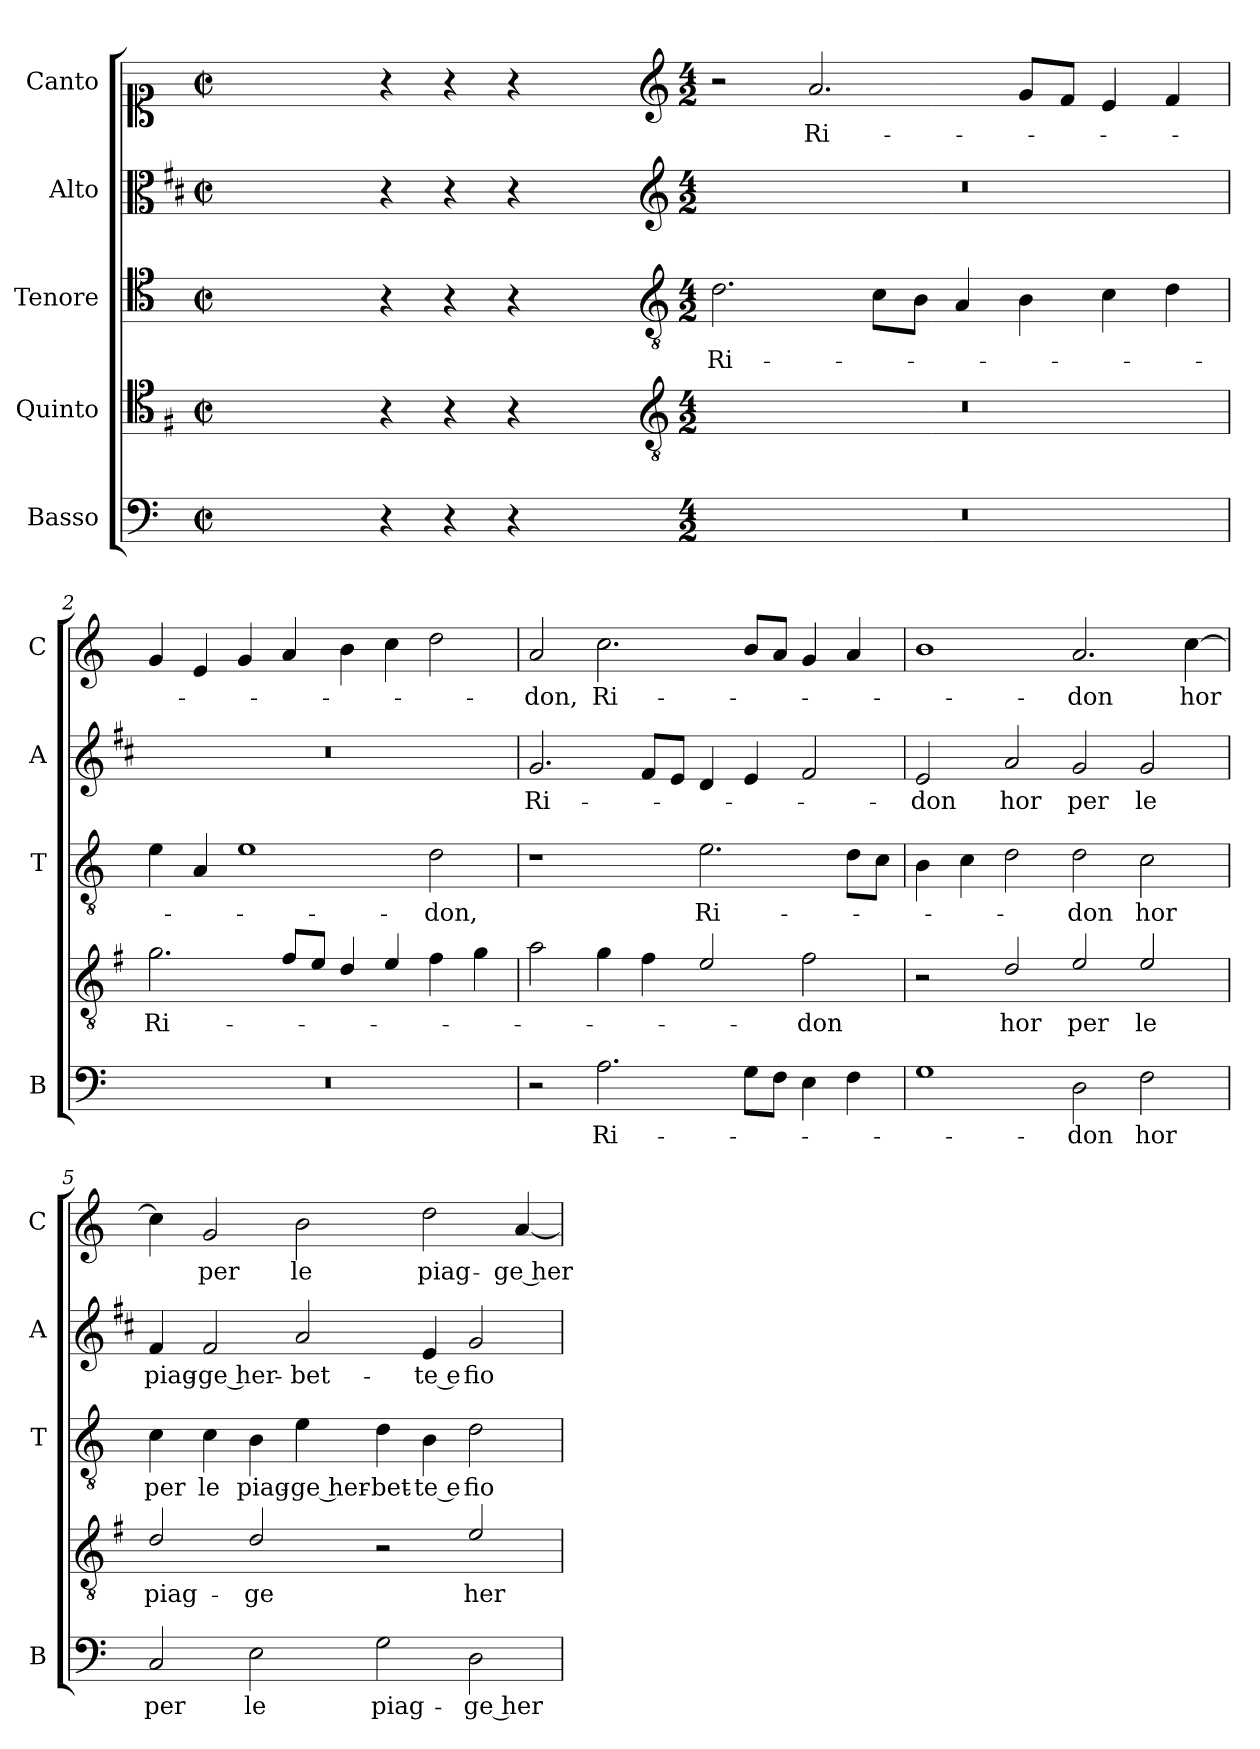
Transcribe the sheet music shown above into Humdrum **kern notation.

**kern	**text	**kern	**text	**kern	**text	**kern	**text	**kern	**text
*part5	*part5	*part4	*part4	*part3	*part3	*part2	*part2	*part1	*part1
*staff5	*staff5	*staff4	*staff4	*staff3	*staff3	*staff2	*staff2	*staff1	*staff1
*I"Basso	*	*I"Quinto	*	*I"Tenore	*	*I"Alto	*	*I"Canto	*
*I'B	*	*	*	*I'T	*	*I'A	*	*I'C	*
*clefF4	*	*clefC4	*	*clefC4	*	*clefC3	*	*clefC1	*
*	*	*ITrd4c7	*	*	*	*ITrd1c2	*	*	*
*k[]	*	*k[]	*	*k[]	*	*k[]	*	*k[]	*
*C:	*	*C:	*	*C:	*	*C:	*	*C:	*
*M2/2	*	*M2/2	*	*M2/2	*	*M2/2	*	*M2/2	*
*met(c|)	*	*met(c|)	*	*met(c|)	*	*met(c|)	*	*met(c|)	*
=	=	=	=	=	=	=	=	=	=
1ryy	.	1ryy	.	1ryy	.	1ryy	.	1ryy	.
=1X-	=1X-	=1X-	=1X-	=1X-	=1X-	=1X-	=1X-	=1X-	=1X-
4r	.	4r	.	4r	.	4r	.	4r	.
4r	.	4r	.	4r	.	4r	.	4r	.
4r	.	4r	.	4r	.	4r	.	4r	.
4ryy	.	4ryy	.	4ryy	.	4ryy	.	4ryy	.
=1-	=1-	=1-	=1-	=1-	=1-	=1-	=1-	=1-	=1-
*	*	*clefGv2	*	*clefGv2	*	*clefG2	*	*clefG2	*
*M4/2	*	*M4/2	*	*M4/2	*	*M4/2	*	*M4/2	*
!	!	!	!	!	!LO:LY:b	!	!	!	!
0r	.	0r	.	2.d\	Ri-	0r	.	2r	.
!	!	!	!	!	!	!	!	!	!LO:LY:b
.	.	.	.	.	.	.	.	2.a/	Ri-
.	.	.	.	8c\L	.	.	.	.	.
.	.	.	.	8B\J	.	.	.	.	.
.	.	.	.	4A/	.	.	.	.	.
.	.	.	.	4B\	.	.	.	8g/L	.
.	.	.	.	.	.	.	.	8f/J	.
.	.	.	.	4c\	.	.	.	4e/	.
.	.	.	.	4d\	.	.	.	4f/	.
=2	=2	=2	=2	=2	=2	=2	=2	=2	=2
!	!	!	!LO:LY:b	!	!	!	!	!	!
0r	.	2.c\	Ri-	4e\	.	0r	.	4g/	.
.	.	.	.	4A/	.	.	.	4e/	.
.	.	.	.	1e	.	.	.	4g/	.
.	.	8B/L	.	.	.	.	.	4a/	.
.	.	8A/J	.	.	.	.	.	.	.
.	.	4G/	.	.	.	.	.	4b\	.
.	.	4A/	.	.	.	.	.	4cc\	.
!	!	!	!	!	!LO:LY:b	!	!	!	!
.	.	4B\	.	2d\	-don,	.	.	2dd\	.
.	.	4c\	.	.	.	.	.	.	.
=3	=3	=3	=3	=3	=3	=3	=3	=3	=3
!	!	!	!	!	!	!	!LO:LY:b	!	!LO:LY:b
2r	.	2d\	.	1r	.	2.f/	Ri-	2a/	-don,
!	!LO:LY:b	!	!	!	!	!	!	!	!LO:LY:b
2.A\	Ri-	4c\	.	.	.	.	.	2.cc\	Ri-
.	.	4B\	.	.	.	8e/L	.	.	.
.	.	.	.	.	.	8d/J	.	.	.
!	!	!	!	!	!LO:LY:b	!	!	!	!
.	.	2A/	.	2.e\	Ri-	4c/	.	.	.
8G\L	.	.	.	.	.	4d/	.	8b/L	.
8F\J	.	.	.	.	.	.	.	8a/J	.
!	!	!	!LO:LY:b	!	!	!	!	!	!
4E\	.	2B\	-don	.	.	2e/	.	4g/	.
4F\	.	.	.	8d\L	.	.	.	4a/	.
.	.	.	.	8c\J	.	.	.	.	.
=4	=4	=4	=4	=4	=4	=4	=4	=4	=4
!	!	!	!	!	!	!	!LO:LY:b	!	!
1G	.	2r	.	4B\	.	2d/	-don	1b	.
.	.	.	.	4c\	.	.	.	.	.
!	!	!	!LO:LY:b	!	!	!	!LO:LY:b	!	!
.	.	2G/	hor	2d\	.	2g/	hor	.	.
!	!LO:LY:b	!	!LO:LY:b	!	!LO:LY:b	!	!LO:LY:b	!	!LO:LY:b
2D\	-don	2A/	per	2d\	-don	2f/	per	2.a/	-don
!	!LO:LY:b	!	!LO:LY:b	!	!LO:LY:b	!	!LO:LY:b	!	!
2F\	hor	2A/	le	2c\	hor	2f/	le	.	.
!	!	!	!	!	!	!	!	!	!LO:LY:b
.	.	.	.	.	.	.	.	[4cc\	hor
!!LO:LB:g=z
=5	=5	=5	=5	=5	=5	=5	=5	=5	=5
!	!LO:LY:b	!	!LO:LY:b	!	!LO:LY:b	!	!LO:LY:b	!	!
2C/	per	2G/	piag-	4c\	per	4e/	piag-	4cc\]	.
!	!	!	!	!	!LO:LY:b	!	!LO:LY:b	!	!LO:LY:b
.	.	.	.	4c\	le	2e/	-ge her-	2g/	per
!	!LO:LY:b	!	!LO:LY:b	!	!LO:LY:b	!	!	!	!
2E\	le	2G/	-ge	4B\	piag-	.	.	.	.
!	!	!	!	!	!LO:LY:b	!	!LO:LY:b	!	!LO:LY:b
.	.	.	.	4e\	-ge her-	2g/	-bet-	2b\	le
!	!LO:LY:b	!	!	!	!LO:LY:b	!	!	!	!
2G\	piag-	2r	.	4d\	-bet-	.	.	.	.
!	!	!	!	!	!LO:LY:b	!	!LO:LY:b	!	!LO:LY:b
.	.	.	.	4B\	-te e	4d/	-te e	2dd\	piag-
!	!LO:LY:b	!	!LO:LY:b	!	!LO:LY:b	!	!LO:LY:b	!	!
2D\	-ge her-	2A/	her-	2d\	fio-	2f/	fio-	.	.
!	!	!	!	!	!	!	!	!	!LO:LY:b
.	.	.	.	.	.	.	.	[4a/	-ge her-
=	=	=	=	=	=	=	=	=	=
*-	*-	*-	*-	*-	*-	*-	*-	*-	*-
